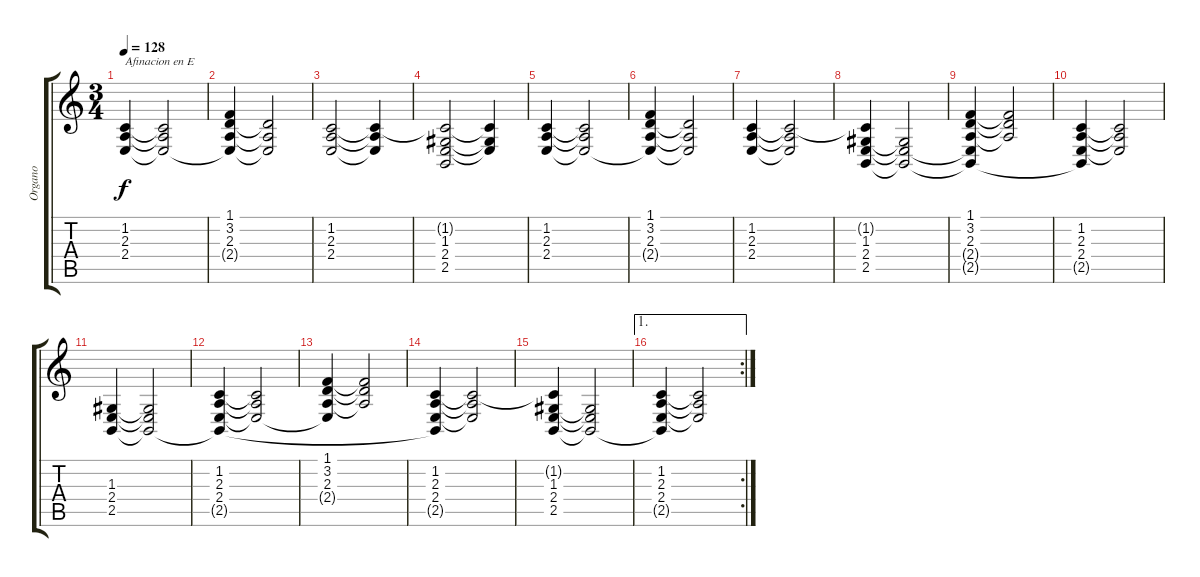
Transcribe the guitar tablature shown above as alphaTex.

\track ("Organo" "Organo") {instrument drawbarorgan}
\staff {score tabs}
\tuning (E4 B3 G3 D3 A2 E2) {hide}
\ts (3 4)
\tempo 128
\clef g2
\ks c
(1.2 2.3 2.4).4{txt "Afinacion en E" dy f instrument drawbarorgan} (1.2{t} 2.3{t} 2.4{t}).2 |
(1.1 3.2 2.3 2.4{t}).4 (3.2{t} 2.3{t} 2.4{t}).2 |
(1.2 2.3 2.4).2 (1.2{t} 2.3{t} 2.4{t}).4 |
(1.2{t} 1.3 2.4 2.5).2 (1.2{t} 1.3{t} 2.4{t}).4 |
(1.2 2.3 2.4).4 (1.2{t} 2.3{t} 2.4{t}).2 |
(1.1 3.2 2.3 2.4{t}).4 (3.2{t} 2.3{t} 2.4{t}).2 |
(1.2 2.3 2.4).4 (1.2{t} 2.3{t} 2.4{t}).2 |
(1.2{t} 1.3 2.4 2.5).4 (1.3{t} 2.4{t} 2.5{t}).2 |
(1.1 3.2 2.3 2.4{t} 2.5{t}).4 (1.1{t} 3.2{t} 2.3{t}).2 |
(1.2 2.3 2.4 2.5{t}).4 (1.2{t} 2.3{t} 2.4{t}).2 |
(1.3 2.4 2.5).4 (1.3{t} 2.4{t} 2.5{t}).2 |
(1.2 2.3 2.4 2.5{t}).4 (1.2{t} 2.3{t} 2.4{t}).2 |
(1.1 3.2 2.3 2.4{t}).4 (1.1{t} 3.2{t} 2.3{t}).2 |
(1.2 2.3 2.4 2.5{t}).4 (1.2{t} 2.3{t} 2.4{t}).2 |
(1.2{t} 1.3 2.4 2.5).4 (1.3{t} 2.4{t} 2.5{t}).2 |
\ae 1
\rc 2
(1.2 2.3 2.4 2.5{t}).4 (1.2{t} 2.3{t} 2.4{t}).2
